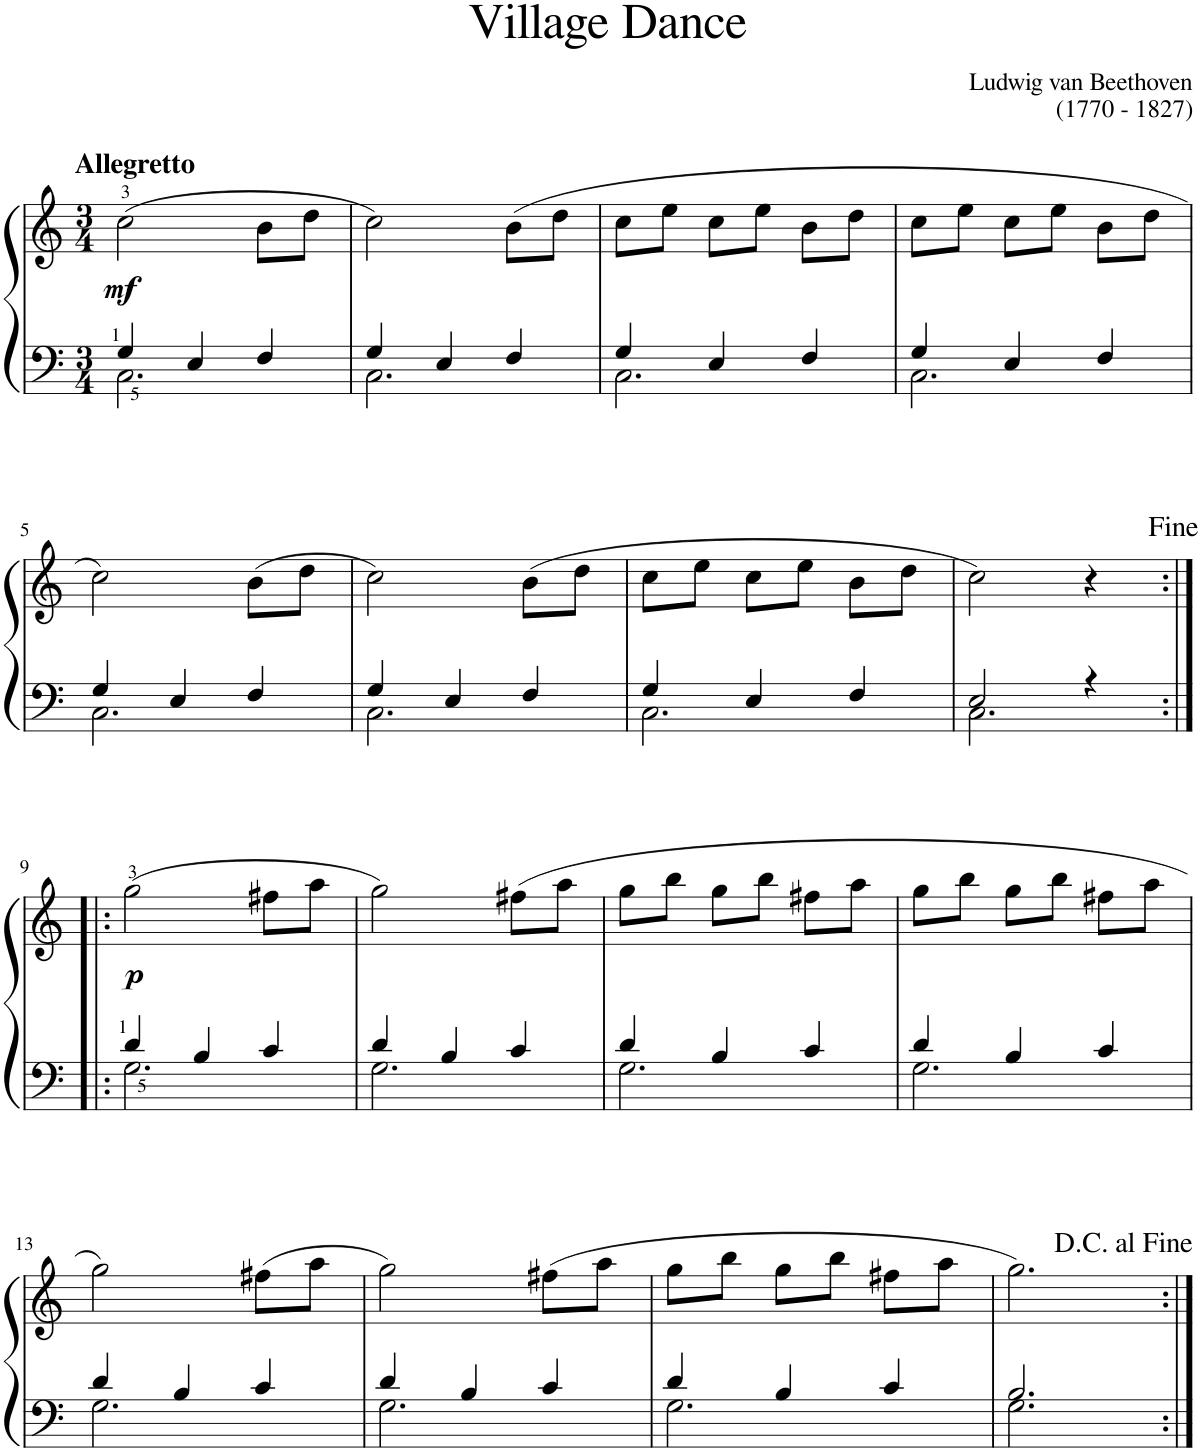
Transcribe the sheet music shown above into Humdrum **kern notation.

**kern	**kern	**dynam
*part1	*part1	*part1
*staff2	*staff1	*staff1/2
*I"Piano	*	*
*I'Pno	*	*
*clefF4	*clefG2	*
*k[]	*k[]	*
*M3/4	*M3/4	*
=1	=1	=1
*^	*	*
!	!	!LO:TX:a:B:t=Allegretto	!
!	!	!	!LO:DY:b
4G/	2.C\	(2cc\	mf
4E/	.	.	.
4F/	.	8b\L	.
.	.	8dd\J	.
=2	=2	=2	=2
4G/	2.C\	2cc\)	.
4E/	.	.	.
4F/	.	(8b\L	.
.	.	8dd\J	.
=3	=3	=3	=3
4G/	2.C\	8cc\L	.
.	.	8ee\J	.
4E/	.	8cc\L	.
.	.	8ee\J	.
4F/	.	8b\L	.
.	.	8dd\J	.
=4	=4	=4	=4
4G/	2.C\	8cc\L	.
.	.	8ee\J	.
4E/	.	8cc\L	.
.	.	8ee\J	.
4F/	.	8b\L	.
.	.	8dd\J	.
!!LO:LB:g=z
=5	=5	=5	=5
4G/	2.C\	2cc\)	.
4E/	.	.	.
4F/	.	(8b\L	.
.	.	8dd\J	.
=6	=6	=6	=6
4G/	2.C\	2cc\)	.
4E/	.	.	.
4F/	.	(8b\L	.
.	.	8dd\J	.
=7	=7	=7	=7
4G/	2.C\	8cc\L	.
.	.	8ee\J	.
4E/	.	8cc\L	.
.	.	8ee\J	.
4F/	.	8b\L	.
.	.	8dd\J	.
=8	=8	=8	=8
2E/	2.C\	2cc\)	.
4r	.	4r	.
!!LO:LB:g=z
=9:|!|:	=9:|!|:	=9:|!|:	=9:|!|:
!	!	!	!LO:DY:b
4d/	2.G\	(2gg\	p
4B/	.	.	.
4c/	.	8ff#X\L	.
.	.	8aa\J	.
=10	=10	=10	=10
4d/	2.G\	2gg\)	.
4B/	.	.	.
4c/	.	(8ff#X\L	.
.	.	8aa\J	.
=11	=11	=11	=11
4d/	2.G\	8gg\L	.
.	.	8bb\J	.
4B/	.	8gg\L	.
.	.	8bb\J	.
4c/	.	8ff#X\L	.
.	.	8aa\J	.
=12	=12	=12	=12
4d/	2.G\	8gg\L	.
.	.	8bb\J	.
4B/	.	8gg\L	.
.	.	8bb\J	.
4c/	.	8ff#X\L	.
.	.	8aa\J	.
!!LO:LB:g=z
=13	=13	=13	=13
4d/	2.G\	2gg\)	.
4B/	.	.	.
4c/	.	(8ff#X\L	.
.	.	8aa\J	.
=14	=14	=14	=14
4d/	2.G\	2gg\)	.
4B/	.	.	.
4c/	.	(8ff#X\L	.
.	.	8aa\J	.
=15	=15	=15	=15
4d/	2.G\	8gg\L	.
.	.	8bb\J	.
4B/	.	8gg\L	.
.	.	8bb\J	.
4c/	.	8ff#X\L	.
.	.	8aa\J	.
=16	=16	=16	=16
2.B/	2.G\	2.gg\)	.
*v	*v	*	*
=:|!	=:|!	=:|!
*-	*-	*-
